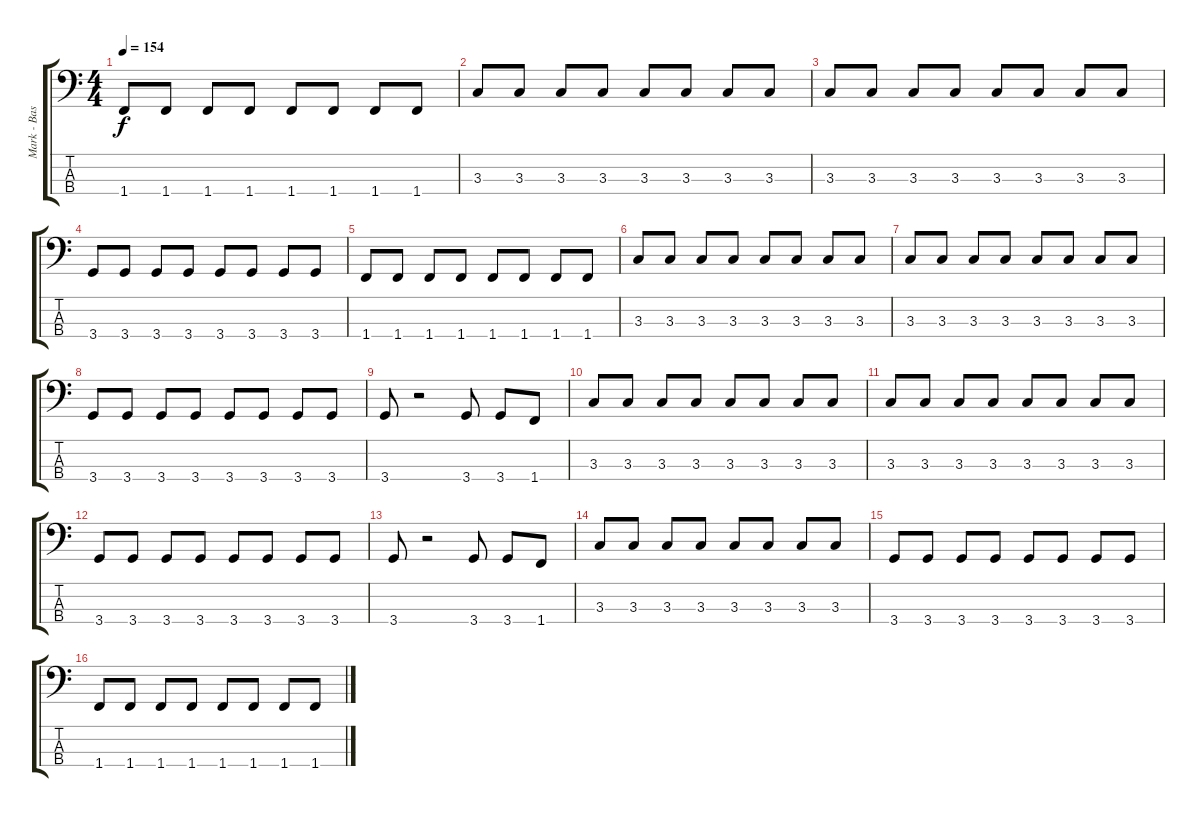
\track ("Mark - Bass" "Mark - Bas") {instrument electricbasspick}
\staff {score tabs}
\tuning (G2 D2 A1 E1) {hide}
\ts (4 4)
\tempo 154
\clef f4
\ks c
1.4.8{dy f} 1.4.8 1.4.8 1.4.8 1.4.8 1.4.8 1.4.8 1.4.8 |
3.3.8 3.3.8 3.3.8 3.3.8 3.3.8 3.3.8 3.3.8 3.3.8 |
3.3.8 3.3.8 3.3.8 3.3.8 3.3.8 3.3.8 3.3.8 3.3.8 |
3.4.8 3.4.8 3.4.8 3.4.8 3.4.8 3.4.8 3.4.8 3.4.8 |
1.4.8 1.4.8 1.4.8 1.4.8 1.4.8 1.4.8 1.4.8 1.4.8 |
3.3.8 3.3.8 3.3.8 3.3.8 3.3.8 3.3.8 3.3.8 3.3.8 |
3.3.8 3.3.8 3.3.8 3.3.8 3.3.8 3.3.8 3.3.8 3.3.8 |
3.4.8 3.4.8 3.4.8 3.4.8 3.4.8 3.4.8 3.4.8 3.4.8 |
3.4.8 r.2 3.4.8 3.4.8 1.4.8 |
3.3.8 3.3.8 3.3.8 3.3.8 3.3.8 3.3.8 3.3.8 3.3.8 |
3.3.8 3.3.8 3.3.8 3.3.8 3.3.8 3.3.8 3.3.8 3.3.8 |
3.4.8 3.4.8 3.4.8 3.4.8 3.4.8 3.4.8 3.4.8 3.4.8 |
3.4.8 r.2 3.4.8 3.4.8 1.4.8 |
3.3.8 3.3.8 3.3.8 3.3.8 3.3.8 3.3.8 3.3.8 3.3.8 |
3.4.8 3.4.8 3.4.8 3.4.8 3.4.8 3.4.8 3.4.8 3.4.8 |
1.4.8 1.4.8 1.4.8 1.4.8 1.4.8 1.4.8 1.4.8 1.4.8
